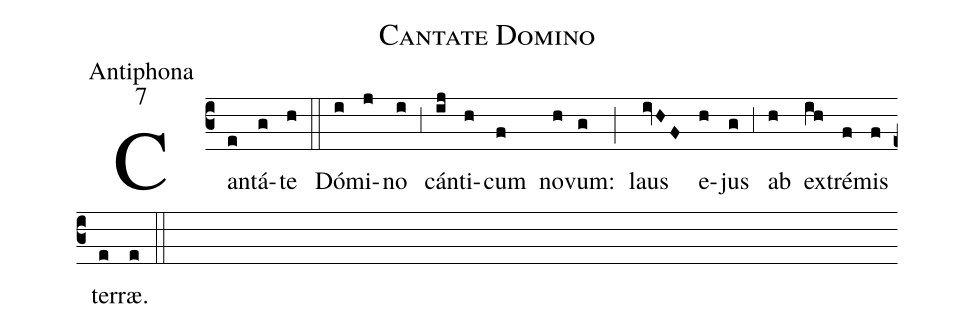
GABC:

name:Cantate Domino;
office-part:Antiphona;
mode:7;
%%
(c3) Can(e)tá(g)te(h) (::) Dó(i)mi(j)no(i) (;3) cán(ij)ti(h)cum(f) no(h)vum:(g) (;) laus(ivHF) e(h)jus(g) (;3) ab(h) ex(ih)tré(f)mis(f) ter(e)ræ.(e) (::)
